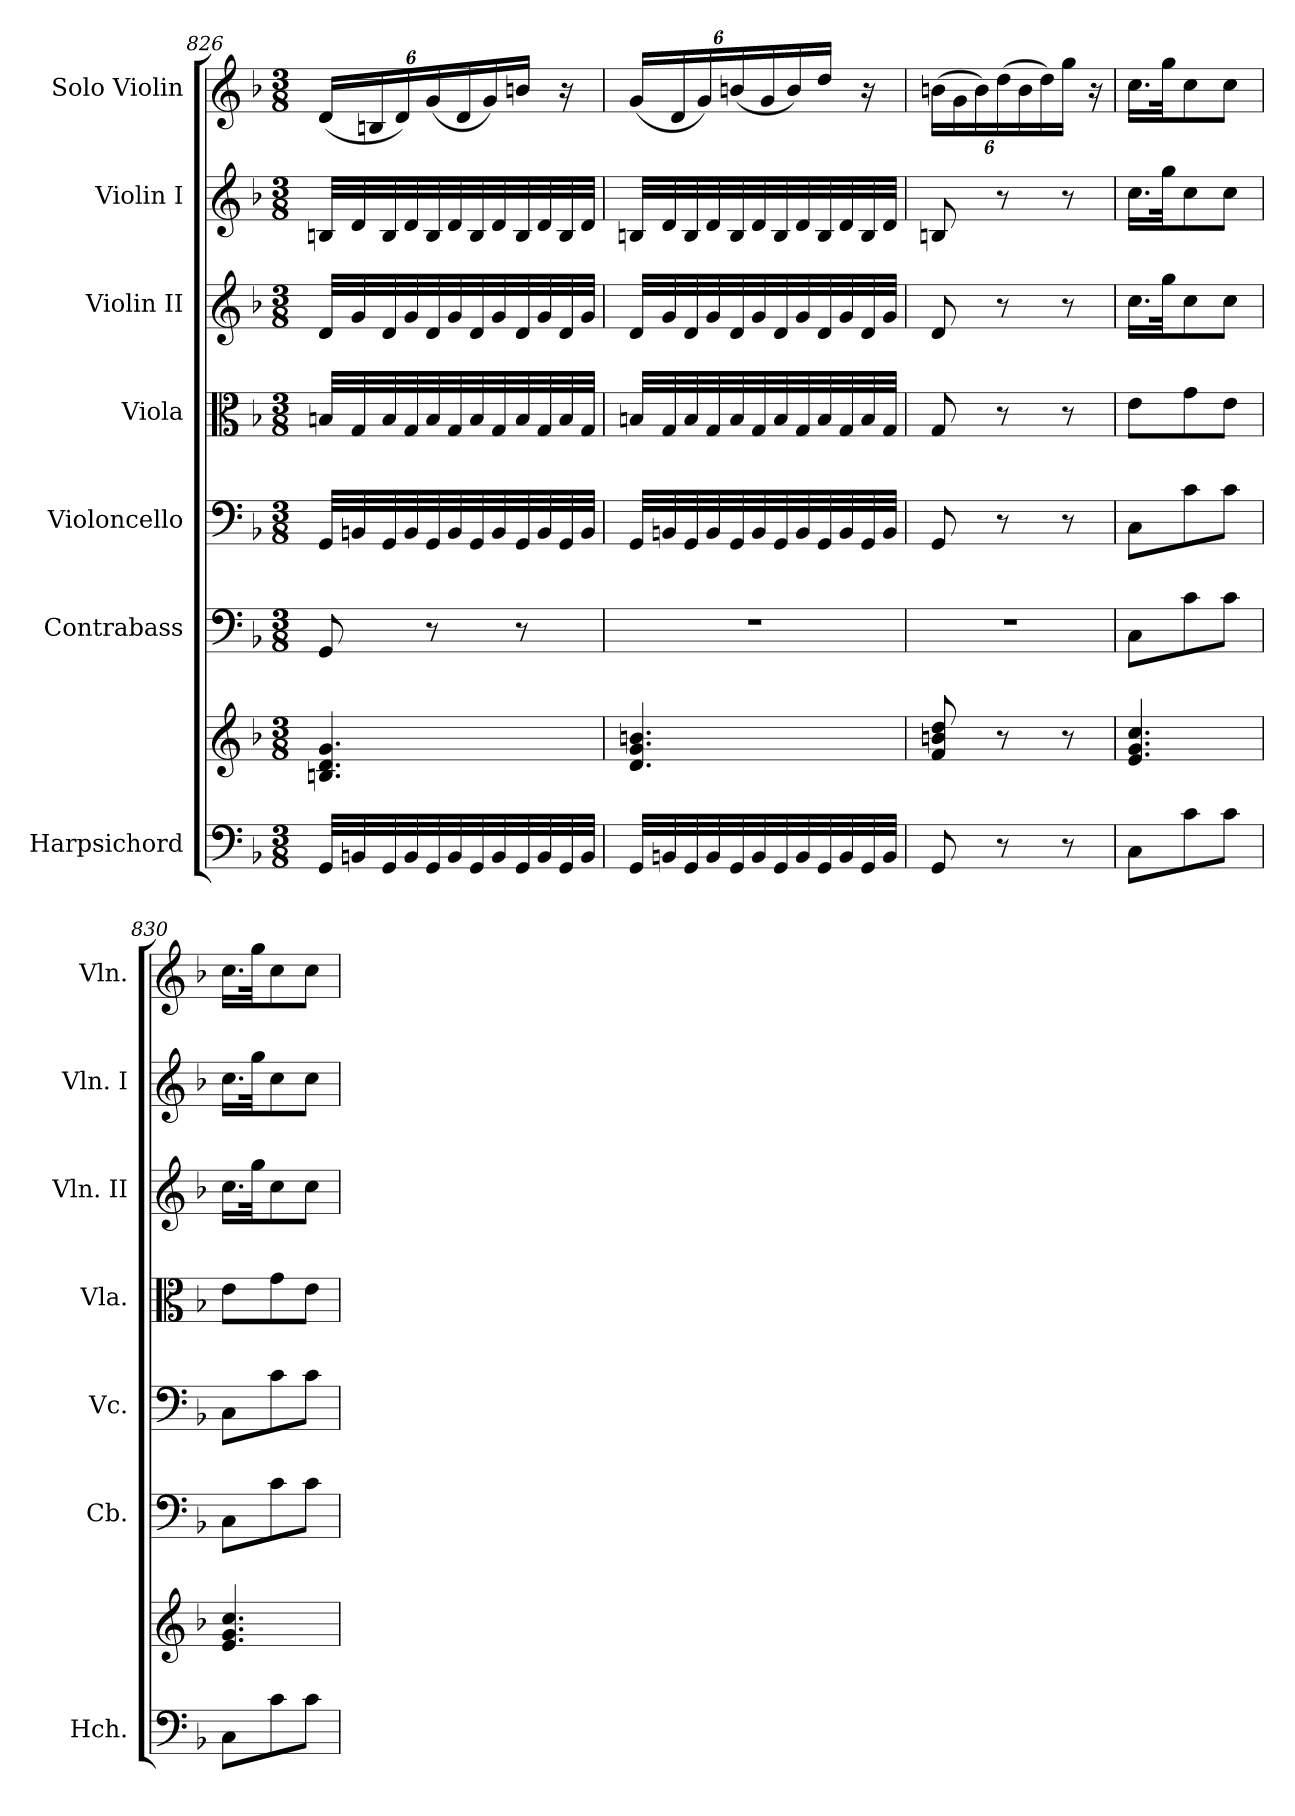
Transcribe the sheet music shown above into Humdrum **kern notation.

**kern	**kern	**kern	**kern	**kern	**kern	**kern	**kern
*part7	*part7	*part6	*part5	*part4	*part3	*part2	*part1
*staff8	*staff7	*staff6	*staff5	*staff4	*staff3	*staff2	*staff1
*I"Harpsichord	*	*I"Contrabass	*I"Violoncello	*I"Viola	*I"Violin II	*I"Violin I	*I"Solo Violin
*I'Hch.	*	*I'Cb.	*I'Vc.	*I'Vla.	*I'Vln. II	*I'Vln. I	*I'Vln.
*clefF4	*clefG2	*clefF4	*clefF4	*clefC3	*clefG2	*clefG2	*clefG2
*	*	*ITrd7c12	*	*	*	*	*
*k[b-]	*k[b-]	*k[b-]	*k[b-]	*k[b-]	*k[b-]	*k[b-]	*k[b-]
*M3/8	*M3/8	*M3/8	*M3/8	*M3/8	*M3/8	*M3/8	*M3/8
*	*	*	*	*	*	*	*Xbrackettup
=826	=826	=826	=826	=826	=826	=826	=826
32GG/LLL	4.Bn/ 4.d/ 4.g/	8GGG/	32GG/LLL	32Bn/LLL	32d/LLL	32Bn/LLL	(<24d/LL
32BBn/	.	.	32BBn/	32G/	32g/	32d/	.
.	.	.	.	.	.	.	24Bn/
32GG/	.	.	32GG/	32B/	32d/	32B/	.
.	.	.	.	.	.	.	24d/)
32BB/	.	.	32BB/	32G/	32g/	32d/	.
32GG/	.	8r	32GG/	32B/	32d/	32B/	(<24g/
32BB/	.	.	32BB/	32G/	32g/	32d/	.
.	.	.	.	.	.	.	24d/
32GG/	.	.	32GG/	32B/	32d/	32B/	.
.	.	.	.	.	.	.	24g/)
32BB/	.	.	32BB/	32G/	32g/	32d/	.
32GG/	.	8r	32GG/	32B/	32d/	32B/	16bn/JJ
32BB/	.	.	32BB/	32G/	32g/	32d/	.
32GG/	.	.	32GG/	32B/	32d/	32B/	16r
32BB/JJJ	.	.	32BB/JJJ	32G/JJJ	32g/JJJ	32d/JJJ	.
!!LO:PB:g=z
=827	=827	=827	=827	=827	=827	=827	=827
32GG/LLL	4.d/ 4.g/ 4.bn/	4.r	32GG/LLL	32Bn/LLL	32d/LLL	32Bn/LLL	(<24g/LL
32BBn/	.	.	32BBn/	32G/	32g/	32d/	.
.	.	.	.	.	.	.	24d/
32GG/	.	.	32GG/	32B/	32d/	32B/	.
.	.	.	.	.	.	.	24g/)
32BB/	.	.	32BB/	32G/	32g/	32d/	.
32GG/	.	.	32GG/	32B/	32d/	32B/	(<24bn/
32BB/	.	.	32BB/	32G/	32g/	32d/	.
.	.	.	.	.	.	.	24g/
32GG/	.	.	32GG/	32B/	32d/	32B/	.
.	.	.	.	.	.	.	24b/)
32BB/	.	.	32BB/	32G/	32g/	32d/	.
32GG/	.	.	32GG/	32B/	32d/	32B/	16dd/JJ
32BB/	.	.	32BB/	32G/	32g/	32d/	.
32GG/	.	.	32GG/	32B/	32d/	32B/	16r
32BB/JJJ	.	.	32BB/JJJ	32G/JJJ	32g/JJJ	32d/JJJ	.
=828	=828	=828	=828	=828	=828	=828	=828
8GG/	8f/ 8bn/ 8dd/	4.r	8GG/	8G/	8d/	8Bn/	(>24bn\LL
.	.	.	.	.	.	.	24g\
.	.	.	.	.	.	.	24b\)
8r	8r	.	8r	8r	8r	8r	(>24dd\
.	.	.	.	.	.	.	24b\
.	.	.	.	.	.	.	24dd\)
8r	8r	.	8r	8r	8r	8r	16gg\JJ
.	.	.	.	.	.	.	16r
=829	=829	=829	=829	=829	=829	=829	=829
8C\L	4.e/ 4.g/ 4.cc/	8CC\L	8C\L	8e\L	16.cc\LL	16.cc\LL	16.cc\LL
.	.	.	.	.	32gg\JK	32gg\JK	32gg\JK
8c\	.	8C\	8c\	8g\	8cc\	8cc\	8cc\
8c\J	.	8C\J	8c\J	8e\J	8cc\J	8cc\J	8cc\J
=830	=830	=830	=830	=830	=830	=830	=830
8C\L	4.e/ 4.g/ 4.cc/	8CC\L	8C\L	8e\L	16.cc\LL	16.cc\LL	16.cc\LL
.	.	.	.	.	32gg\JK	32gg\JK	32gg\JK
8c\	.	8C\	8c\	8g\	8cc\	8cc\	8cc\
8c\J	.	8C\J	8c\J	8e\J	8cc\J	8cc\J	8cc\J
=	=	=	=	=	=	=	=
*-	*-	*-	*-	*-	*-	*-	*-
